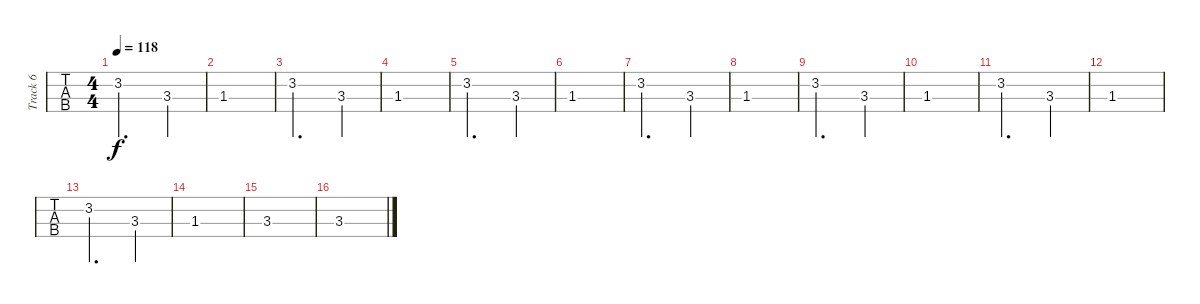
\track ("Track 6" "Track 6") {instrument electricbassfinger}
\staff {tabs}
\tuning (G2 D2 A1 E1) {hide}
\ts (4 4)
\tempo 118
\clef f4
\ks c
3.2.2{d dy f} 3.3.4 |
1.3.1 |
3.2.2{d} 3.3.4 |
1.3.1 |
3.2.2{d} 3.3.4 |
1.3.1 |
3.2.2{d} 3.3.4 |
1.3.1 |
3.2.2{d} 3.3.4 |
1.3.1 |
3.2.2{d} 3.3.4 |
1.3.1 |
3.2.2{d} 3.3.4 |
1.3.1 |
3.3.1 |
3.3.1
